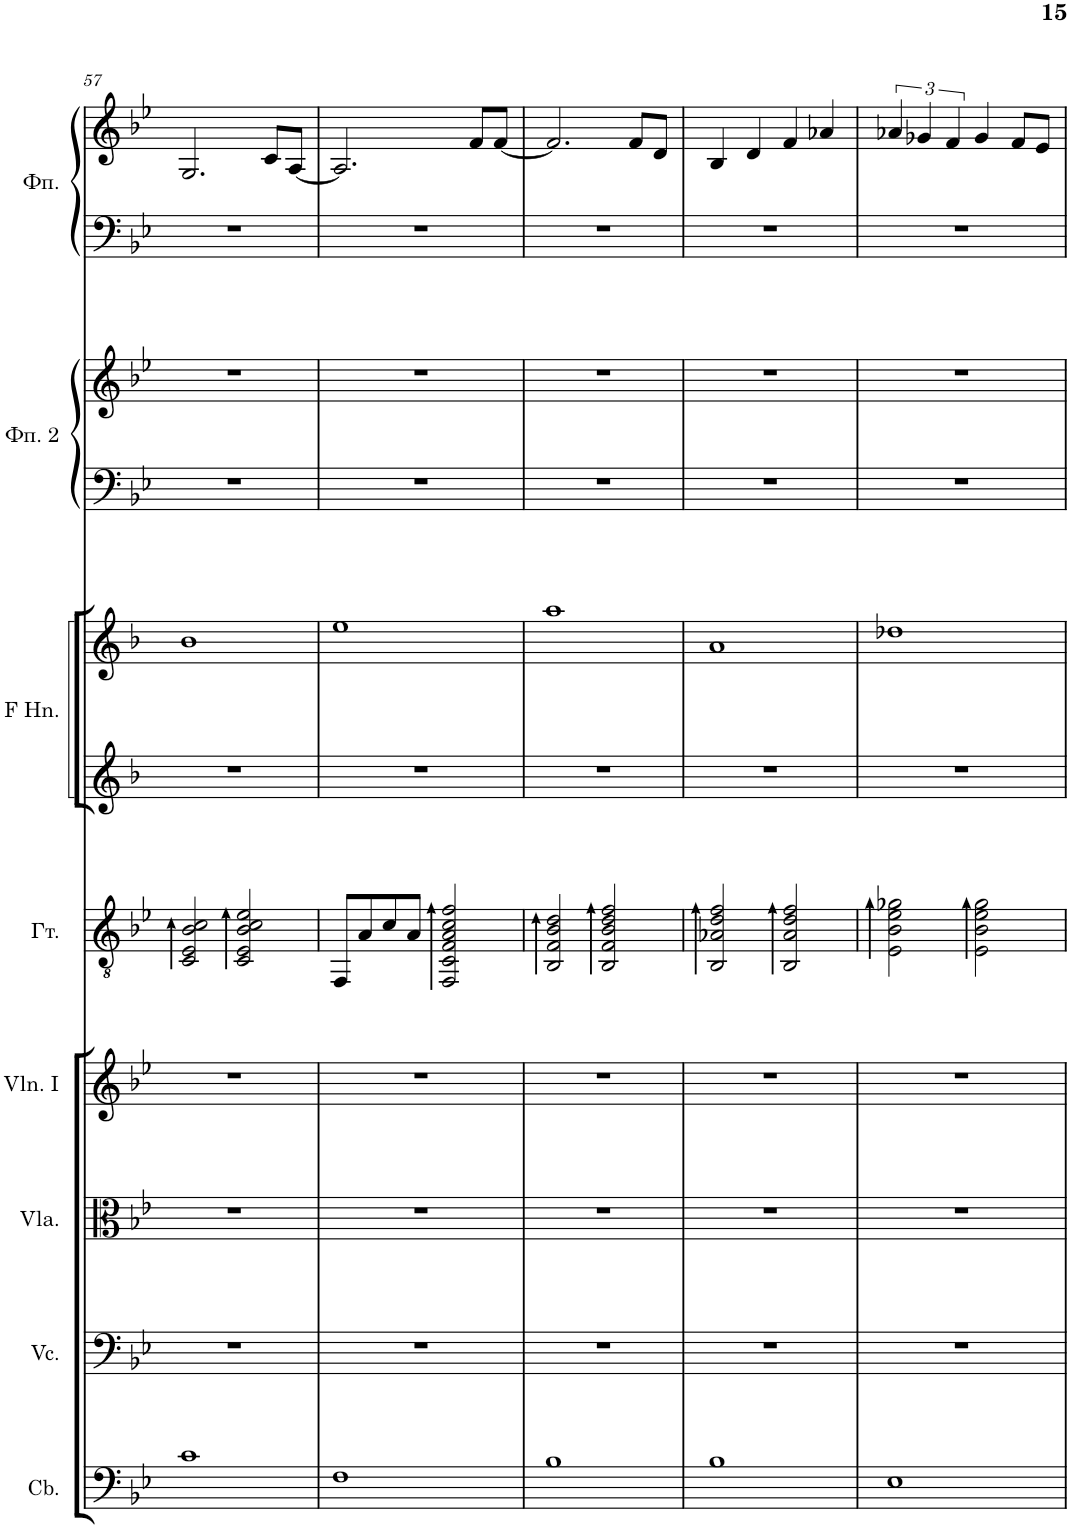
**kern	**kern	**kern	**kern	**kern	**kern	**kern	**kern	**kern	**kern	**kern
*part8	*part7	*part6	*part5	*part4	*part3	*part3	*part2	*part2	*part1	*part1
*staff11	*staff10	*staff9	*staff8	*staff7	*staff6	*staff5	*staff4	*staff3	*staff2	*staff1
*I"Contrabasses	*I"Violoncellos	*I"Violas	*I"Violins I	*I"Акустическая гитара	*I"Horns in F	*	*I"Фортепиано 2	*	*I"Фортепиано	*
*I'Cb.	*I'Vc.	*I'Vla.	*I'Vln. I	*	*	*	*	*	*	*
!!LO:PB:g=z
*clefF4	*clefF4	*clefC3	*clefG2	*clefGv2	*clefG2	*clefG2	*clefF4	*clefG2	*clefF4	*clefG2
*Trd7c12	*	*	*	*	*Trd4c7	*Trd4c7	*	*	*	*
*k[b-e-]	*k[b-e-]	*k[b-e-]	*k[b-e-]	*k[b-e-]	*k[b-]	*k[b-]	*k[b-e-]	*k[b-e-]	*k[b-e-]	*k[b-e-]
*M4/4	*M4/4	*M4/4	*M4/4	*M4/4	*M4/4	*M4/4	*M4/4	*M4/4	*M4/4	*M4/4
=57	=57	=57	=57	=57	=57	=57	=57	=57	=57	=57
1c	1r	1r	1r	2C/ 2E-/ 2B-/ 2c/	1r	1b-	1r	1r	1r	2.G/
.	.	.	.	2C/ 2E-/ 2B-/ 2c/ 2e-/	.	.	.	.	.	.
.	.	.	.	.	.	.	.	.	.	8c/L
.	.	.	.	.	.	.	.	.	.	[8A/J
=58	=58	=58	=58	=58	=58	=58	=58	=58	=58	=58
1F	1r	1r	1r	8FF/L	1r	1ee	1r	1r	1r	2.A/]
.	.	.	.	8A/	.	.	.	.	.	.
.	.	.	.	8c/	.	.	.	.	.	.
.	.	.	.	8A/J	.	.	.	.	.	.
.	.	.	.	2FF/ 2C/ 2F/ 2A/ 2c/ 2f/	.	.	.	.	.	.
.	.	.	.	.	.	.	.	.	.	8f/L
.	.	.	.	.	.	.	.	.	.	[8f/J
=59	=59	=59	=59	=59	=59	=59	=59	=59	=59	=59
1B-	1r	1r	1r	2BB-/ 2F/ 2B-/ 2d/	1r	1aa	1r	1r	1r	2.f/]
.	.	.	.	2BB-/ 2F/ 2B-/ 2d/ 2f/	.	.	.	.	.	.
.	.	.	.	.	.	.	.	.	.	8f/L
.	.	.	.	.	.	.	.	.	.	8d/J
=60	=60	=60	=60	=60	=60	=60	=60	=60	=60	=60
1B-	1r	1r	1r	2BB-/ 2A-X/ 2d/ 2f/	1r	1a	1r	1r	1r	4B-/
.	.	.	.	.	.	.	.	.	.	4d/
.	.	.	.	2BB-/ 2A-/ 2d/ 2f/	.	.	.	.	.	4f/
.	.	.	.	.	.	.	.	.	.	4a-X/
=61	=61	=61	=61	=61	=61	=61	=61	=61	=61	=61
1E-	1r	1r	1r	2E-\ 2B-\ 2e-\ 2g-X\	1r	1dd-X	1r	1r	1r	6a-X/
.	.	.	.	.	.	.	.	.	.	6g-X/
.	.	.	.	.	.	.	.	.	.	6f/
.	.	.	.	2E-\ 2B-\ 2e-\ 2g-\	.	.	.	.	.	4g-/
.	.	.	.	.	.	.	.	.	.	8f/L
.	.	.	.	.	.	.	.	.	.	8e-/J
=	=	=	=	=	=	=	=	=	=	=
*-	*-	*-	*-	*-	*-	*-	*-	*-	*-	*-
